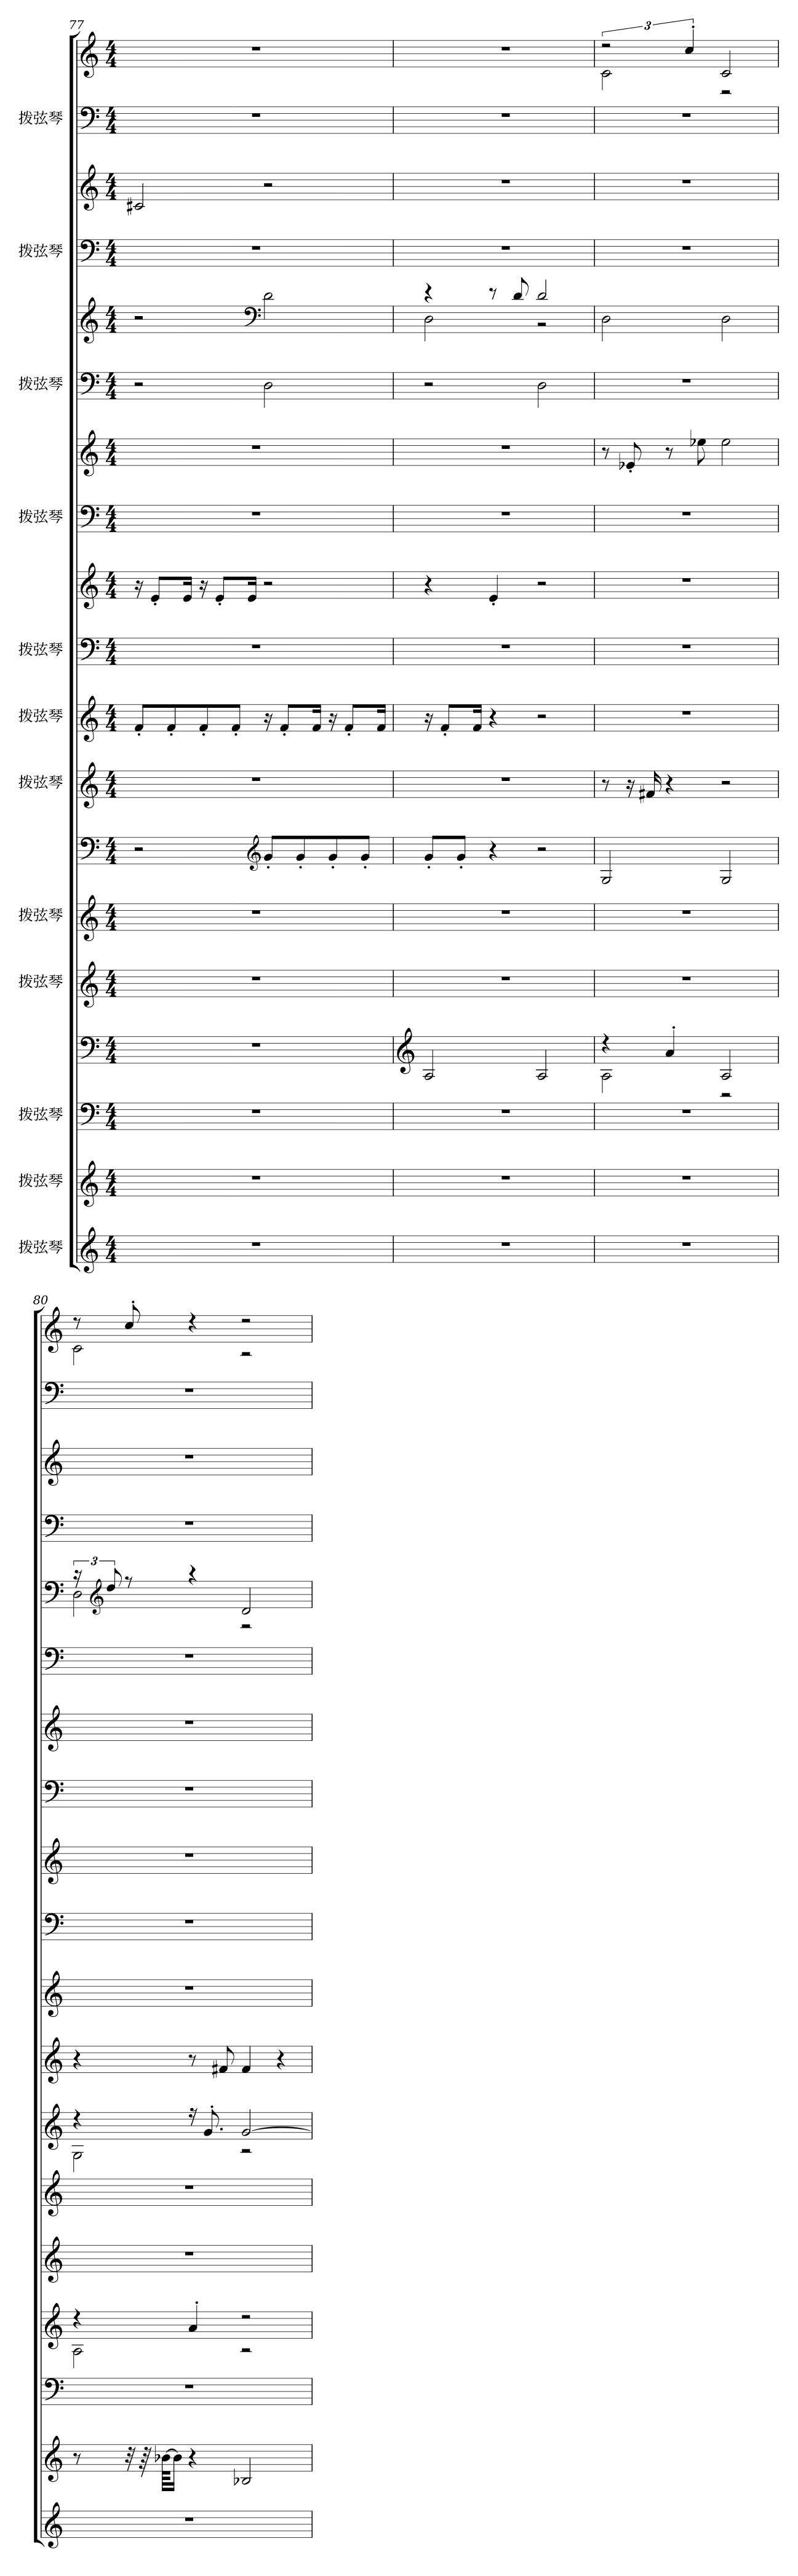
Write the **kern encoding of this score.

**kern	**kern	**kern	**kern	**kern	**kern	**kern	**kern	**kern	**kern	**kern	**kern	**kern	**kern	**kern	**kern	**kern	**kern	**kern
*part12	*part11	*part10	*part10	*part9	*part8	*part8	*part7	*part6	*part5	*part5	*part4	*part4	*part3	*part3	*part2	*part2	*part1	*part1
*staff19	*staff18	*staff17	*staff16	*staff15	*staff14	*staff13	*staff12	*staff11	*staff10	*staff9	*staff8	*staff7	*staff6	*staff5	*staff4	*staff3	*staff2	*staff1
*I"拨弦琴	*I"拨弦琴	*I"拨弦琴	*	*I"拨弦琴	*I"拨弦琴	*	*I"拨弦琴	*I"拨弦琴	*I"拨弦琴	*	*I"拨弦琴	*	*I"拨弦琴	*	*I"拨弦琴	*	*I"拨弦琴	*
*clefG2	*clefG2	*clefF4	*clefF4	*clefG2	*clefG2	*clefF4	*clefG2	*clefG2	*clefF4	*clefG2	*clefF4	*clefG2	*clefF4	*clefG2	*clefF4	*clefG2	*clefF4	*clefG2
*k[]	*k[]	*k[]	*k[]	*k[]	*k[]	*k[]	*k[]	*k[]	*k[]	*k[]	*k[]	*k[]	*k[]	*k[]	*k[]	*k[]	*k[]	*k[]
*M4/4	*M4/4	*M4/4	*M4/4	*M4/4	*M4/4	*M4/4	*M4/4	*M4/4	*M4/4	*M4/4	*M4/4	*M4/4	*M4/4	*M4/4	*M4/4	*M4/4	*M4/4	*M4/4
=77	=77	=77	=77	=77	=77	=77	=77	=77	=77	=77	=77	=77	=77	=77	=77	=77	=77	=77
1r	1r	1r	1r	1r	1r	2r	1r	8f'/L	1r	16r	1r	1r	2r	2r	1r	2c#X/	1r	1r
.	.	.	.	.	.	.	.	.	.	8e'/L	.	.	.	.	.	.	.	.
.	.	.	.	.	.	.	.	8f'/	.	.	.	.	.	.	.	.	.	.
.	.	.	.	.	.	.	.	.	.	16e/Jk	.	.	.	.	.	.	.	.
.	.	.	.	.	.	.	.	8f'/	.	16r	.	.	.	.	.	.	.	.
.	.	.	.	.	.	.	.	.	.	8e'/L	.	.	.	.	.	.	.	.
.	.	.	.	.	.	.	.	8f'/J	.	.	.	.	.	.	.	.	.	.
.	.	.	.	.	.	.	.	.	.	16e/Jk	.	.	.	.	.	.	.	.
*	*	*	*	*	*	*clefG2	*	*	*	*	*	*	*	*clefF4	*	*	*	*
.	.	.	.	.	.	8g'/L	.	16r	.	2r	.	.	2D\	2d\	.	2r	.	.
.	.	.	.	.	.	.	.	8f'/L	.	.	.	.	.	.	.	.	.	.
.	.	.	.	.	.	8g'/	.	.	.	.	.	.	.	.	.	.	.	.
.	.	.	.	.	.	.	.	16f/Jk	.	.	.	.	.	.	.	.	.	.
.	.	.	.	.	.	8g'/	.	16r	.	.	.	.	.	.	.	.	.	.
.	.	.	.	.	.	.	.	8f'/L	.	.	.	.	.	.	.	.	.	.
.	.	.	.	.	.	8g'/J	.	.	.	.	.	.	.	.	.	.	.	.
.	.	.	.	.	.	.	.	16f/Jk	.	.	.	.	.	.	.	.	.	.
=78	=78	=78	=78	=78	=78	=78	=78	=78	=78	=78	=78	=78	=78	=78	=78	=78	=78	=78
*	*	*	*clefG2	*	*	*	*	*	*	*	*	*	*	*	*	*	*	*
*	*	*	*	*	*	*	*	*	*	*	*	*	*	*^	*	*	*	*
1r	1r	1r	2A/	1r	1r	8g'/L	1r	16r	1r	4r	1r	1r	2r	4r	2D\	1r	1r	1r	1r
.	.	.	.	.	.	.	.	8f'/L	.	.	.	.	.	.	.	.	.	.	.
.	.	.	.	.	.	8g'/J	.	.	.	.	.	.	.	.	.	.	.	.	.
.	.	.	.	.	.	.	.	16f/Jk	.	.	.	.	.	.	.	.	.	.	.
.	.	.	.	.	.	4r	.	4r	.	4e'/	.	.	.	8r	.	.	.	.	.
.	.	.	.	.	.	.	.	.	.	.	.	.	.	8d/	.	.	.	.	.
.	.	.	2A/	.	.	2r	.	2r	.	2r	.	.	2D\	2d/	2r	.	.	.	.
*	*	*	*	*	*	*	*	*	*	*	*	*	*	*v	*v	*	*	*	*
!!LO:PB:g=z
=79	=79	=79	=79	=79	=79	=79	=79	=79	=79	=79	=79	=79	=79	=79	=79	=79	=79	=79
*	*	*	*^	*	*	*	*	*	*	*	*	*	*	*	*	*	*	*^
1r	1r	1r	4r	2A\	1r	1r	2G/	8r	1r	1r	1r	1r	8r	1r	2D\	1r	1r	1r	3r	2c\
.	.	.	.	.	.	.	.	16r	.	.	.	.	8e-X'/	.	.	.	.	.	.	.
.	.	.	.	.	.	.	.	16f#X/	.	.	.	.	.	.	.	.	.	.	.	.
.	.	.	4a'/	.	.	.	.	4r	.	.	.	.	8r	.	.	.	.	.	.	.
.	.	.	.	.	.	.	.	.	.	.	.	.	.	.	.	.	.	.	6cc'/	.
.	.	.	.	.	.	.	.	.	.	.	.	.	8ee-X\	.	.	.	.	.	.	.
.	.	.	2A/	2r	.	.	2G/	2r	.	.	.	.	2ee-\	.	2D\	.	.	.	2c/	2r
=80	=80	=80	=80	=80	=80	=80	=80	=80	=80	=80	=80	=80	=80	=80	=80	=80	=80	=80	=80	=80
*	*	*	*	*	*	*	*^	*	*	*	*	*	*	*	*^	*	*	*	*	*
1r	8r	1r	4r	2A\	1r	1r	4r	2G\	4r	1r	1r	1r	1r	1r	1r	24r	2D\	1r	1r	1r	8r	2c\
*	*	*	*	*	*	*	*	*	*	*	*	*	*	*	*	*clefG2	*	*	*	*	*	*
.	.	.	.	.	.	.	.	.	.	.	.	.	.	.	.	12dd/	.	.	.	.	.	.
.	32r	.	.	.	.	.	.	.	.	.	.	.	.	.	.	8r	.	.	.	.	8cc'/	.
.	64r	.	.	.	.	.	.	.	.	.	.	.	.	.	.	.	.	.	.	.	.	.
.	[64b-X\KKLL	.	.	.	.	.	.	.	.	.	.	.	.	.	.	.	.	.	.	.	.	.
.	16b-\JJ]	.	.	.	.	.	.	.	.	.	.	.	.	.	.	.	.	.	.	.	.	.
.	4r	.	4a'/	.	.	.	16r	.	8r	.	.	.	.	.	.	4r	.	.	.	.	4r	.
.	.	.	.	.	.	.	8.g'/	.	.	.	.	.	.	.	.	.	.	.	.	.	.	.
.	.	.	.	.	.	.	.	.	8f#X/	.	.	.	.	.	.	.	.	.	.	.	.	.
.	2B-X/	.	2r	2r	.	.	[2g/	2r	4f#/	.	.	.	.	.	.	2d/	2r	.	.	.	2r	2r
.	.	.	.	.	.	.	.	.	4r	.	.	.	.	.	.	.	.	.	.	.	.	.
*	*	*	*v	*v	*	*	*v	*v	*	*	*	*	*	*	*	*v	*v	*	*	*	*v	*v
=	=	=	=	=	=	=	=	=	=	=	=	=	=	=	=	=	=	=
*-	*-	*-	*-	*-	*-	*-	*-	*-	*-	*-	*-	*-	*-	*-	*-	*-	*-	*-
